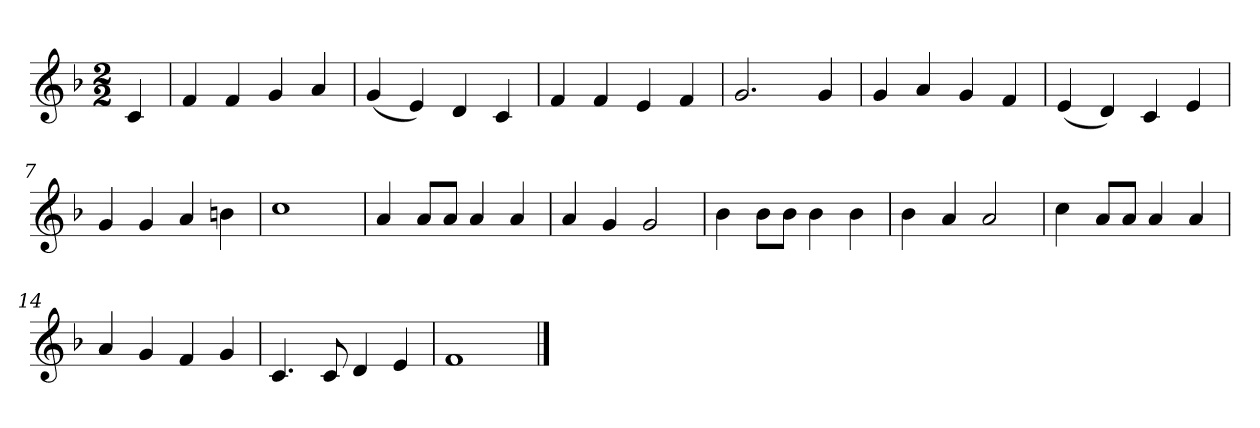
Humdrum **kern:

**kern
*part1
*staff1
*k[b-]
*M2/2
*MM120
=
4c
=1
4f
4f
4g
4a
=2
(4g
4e)
4d
4c
=3
4f
4f
4e
4f
=4
2.g
4g
=5
4g
4a
4g
4f
=6
(4e
4d)
4c
4e
=7
4g
4g
4a
4bn
=8
1cc
=9
4a
8aL
8aJ
4a
4a
=10
4a
4g
2g
=11
4b-
8b-L
8b-J
4b-
4b-
=12
4b-
4a
2a
=13
4cc
8aL
8aJ
4a
4a
=14
4a
4g
4f
4g
=15
4.c
8c
4d
4e
=16
1f
==
*-
